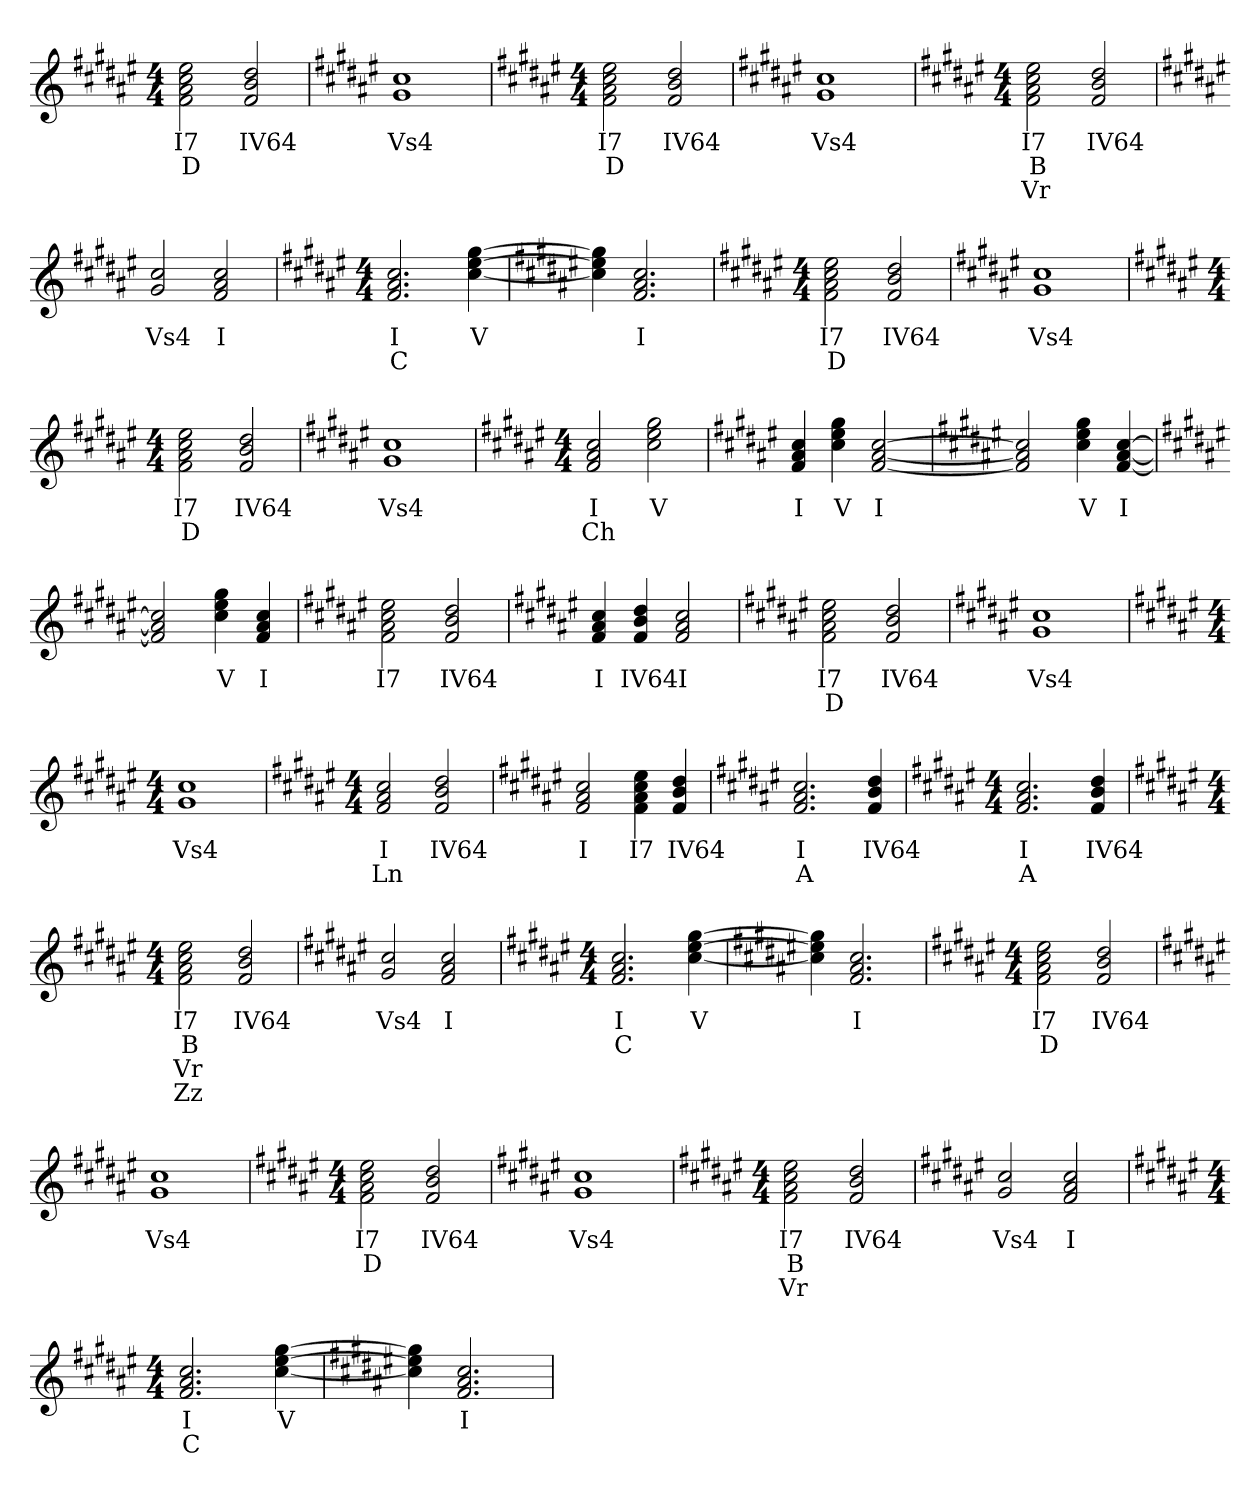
**kern	**text	**text	**text	**text
*part1	*part1	*part1	*part1	*part1
*staff1	*staff1	*staff1	*staff1	*staff1
*k[f#c#g#d#a#e#]	*	*	*	*
*F#:	*	*	*	*
*M4/4	*	*	*	*
=	=	=	=	=
2f# 2a# 2cc# 2ee#	I7	D	.	.
2f# 2b 2dd#	IV64	.	.	.
=	=	=	=	=
*k[f#c#g#d#a#e#]	*	*	*	*
*F#:	*	*	*	*
1g# 1cc#	Vs4	.	.	.
=	=	=	=	=
*k[f#c#g#d#a#e#]	*	*	*	*
*F#:	*	*	*	*
*M4/4	*	*	*	*
2f# 2a# 2cc# 2ee#	I7	D	.	.
2f# 2b 2dd#	IV64	.	.	.
=	=	=	=	=
*k[f#c#g#d#a#e#]	*	*	*	*
*F#:	*	*	*	*
1g# 1cc#	Vs4	.	.	.
=	=	=	=	=
*k[f#c#g#d#a#e#]	*	*	*	*
*F#:	*	*	*	*
*M4/4	*	*	*	*
2f# 2a# 2cc# 2ee#	I7	B	Vr	.
2f# 2b 2dd#	IV64	.	.	.
=	=	=	=	=
*k[f#c#g#d#a#e#]	*	*	*	*
*F#:	*	*	*	*
2g# 2cc#	Vs4	.	.	.
2f# 2a# 2cc#	I	.	.	.
=	=	=	=	=
*k[f#c#g#d#a#e#]	*	*	*	*
*F#:	*	*	*	*
*M4/4	*	*	*	*
2.f# 2.a# 2.cc#	I	C	.	.
[4cc# [4ee# [4gg#	V	.	.	.
=	=	=	=	=
*k[f#c#g#d#a#e#]	*	*	*	*
*F#:	*	*	*	*
4cc#] 4ee#] 4gg#]	.	.	.	.
2.f# 2.a# 2.cc#	I	.	.	.
=	=	=	=	=
*k[f#c#g#d#a#e#]	*	*	*	*
*F#:	*	*	*	*
*M4/4	*	*	*	*
2f# 2a# 2cc# 2ee#	I7	D	.	.
2f# 2b 2dd#	IV64	.	.	.
=	=	=	=	=
*k[f#c#g#d#a#e#]	*	*	*	*
*F#:	*	*	*	*
1g# 1cc#	Vs4	.	.	.
=	=	=	=	=
*k[f#c#g#d#a#e#]	*	*	*	*
*F#:	*	*	*	*
*M4/4	*	*	*	*
2f# 2a# 2cc# 2ee#	I7	D	.	.
2f# 2b 2dd#	IV64	.	.	.
=	=	=	=	=
*k[f#c#g#d#a#e#]	*	*	*	*
*F#:	*	*	*	*
1g# 1cc#	Vs4	.	.	.
=	=	=	=	=
*k[f#c#g#d#a#e#]	*	*	*	*
*F#:	*	*	*	*
*M4/4	*	*	*	*
2f# 2a# 2cc#	I	Ch	.	.
2cc# 2ee# 2gg#	V	.	.	.
=	=	=	=	=
*k[f#c#g#d#a#e#]	*	*	*	*
*F#:	*	*	*	*
4f# 4a# 4cc#	I	.	.	.
4cc# 4ee# 4gg#	V	.	.	.
[2f# [2a# [2cc#	I	.	.	.
=	=	=	=	=
*k[f#c#g#d#a#e#]	*	*	*	*
*F#:	*	*	*	*
2f#] 2a#] 2cc#]	.	.	.	.
4cc# 4ee# 4gg#	V	.	.	.
[4f# [4a# [4cc#	I	.	.	.
=	=	=	=	=
*k[f#c#g#d#a#e#]	*	*	*	*
*F#:	*	*	*	*
2f#] 2a#] 2cc#]	.	.	.	.
4cc# 4ee# 4gg#	V	.	.	.
4f# 4a# 4cc#	I	.	.	.
=	=	=	=	=
*k[f#c#g#d#a#e#]	*	*	*	*
*F#:	*	*	*	*
2f# 2a# 2cc# 2ee#	I7	.	.	.
2f# 2b 2dd#	IV64	.	.	.
=	=	=	=	=
*k[f#c#g#d#a#e#]	*	*	*	*
*F#:	*	*	*	*
4f# 4a# 4cc#	I	.	.	.
4f# 4b 4dd#	IV64	.	.	.
2f# 2a# 2cc#	I	.	.	.
=	=	=	=	=
*k[f#c#g#d#a#e#]	*	*	*	*
*F#:	*	*	*	*
2f# 2a# 2cc# 2ee#	I7	D	.	.
2f# 2b 2dd#	IV64	.	.	.
=	=	=	=	=
*k[f#c#g#d#a#e#]	*	*	*	*
*F#:	*	*	*	*
1g# 1cc#	Vs4	.	.	.
=	=	=	=	=
*k[f#c#g#d#a#e#]	*	*	*	*
*F#:	*	*	*	*
*M4/4	*	*	*	*
1g# 1cc#	Vs4	.	.	.
=	=	=	=	=
*k[f#c#g#d#a#e#]	*	*	*	*
*F#:	*	*	*	*
*M4/4	*	*	*	*
2f# 2a# 2cc#	I	Ln	.	.
2f# 2b 2dd#	IV64	.	.	.
=	=	=	=	=
*k[f#c#g#d#a#e#]	*	*	*	*
*F#:	*	*	*	*
2f# 2a# 2cc#	I	.	.	.
4f# 4a# 4cc# 4ee#	I7	.	.	.
4f# 4b 4dd#	IV64	.	.	.
=	=	=	=	=
*k[f#c#g#d#a#e#]	*	*	*	*
*F#:	*	*	*	*
2.f# 2.a# 2.cc#	I	A	.	.
4f# 4b 4dd#	IV64	.	.	.
=	=	=	=	=
*k[f#c#g#d#a#e#]	*	*	*	*
*F#:	*	*	*	*
*M4/4	*	*	*	*
2.f# 2.a# 2.cc#	I	A	.	.
4f# 4b 4dd#	IV64	.	.	.
=	=	=	=	=
*k[f#c#g#d#a#e#]	*	*	*	*
*F#:	*	*	*	*
*M4/4	*	*	*	*
2f# 2a# 2cc# 2ee#	I7	B	Vr	Zz
2f# 2b 2dd#	IV64	.	.	.
=	=	=	=	=
*k[f#c#g#d#a#e#]	*	*	*	*
*F#:	*	*	*	*
2g# 2cc#	Vs4	.	.	.
2f# 2a# 2cc#	I	.	.	.
=	=	=	=	=
*k[f#c#g#d#a#e#]	*	*	*	*
*F#:	*	*	*	*
*M4/4	*	*	*	*
2.f# 2.a# 2.cc#	I	C	.	.
[4cc# [4ee# [4gg#	V	.	.	.
=	=	=	=	=
*k[f#c#g#d#a#e#]	*	*	*	*
*F#:	*	*	*	*
4cc#] 4ee#] 4gg#]	.	.	.	.
2.f# 2.a# 2.cc#	I	.	.	.
=	=	=	=	=
*k[f#c#g#d#a#e#]	*	*	*	*
*F#:	*	*	*	*
*M4/4	*	*	*	*
2f# 2a# 2cc# 2ee#	I7	D	.	.
2f# 2b 2dd#	IV64	.	.	.
=	=	=	=	=
*k[f#c#g#d#a#e#]	*	*	*	*
*F#:	*	*	*	*
1g# 1cc#	Vs4	.	.	.
=	=	=	=	=
*k[f#c#g#d#a#e#]	*	*	*	*
*F#:	*	*	*	*
*M4/4	*	*	*	*
2f# 2a# 2cc# 2ee#	I7	D	.	.
2f# 2b 2dd#	IV64	.	.	.
=	=	=	=	=
*k[f#c#g#d#a#e#]	*	*	*	*
*F#:	*	*	*	*
1g# 1cc#	Vs4	.	.	.
=	=	=	=	=
*k[f#c#g#d#a#e#]	*	*	*	*
*F#:	*	*	*	*
*M4/4	*	*	*	*
2f# 2a# 2cc# 2ee#	I7	B	Vr	.
2f# 2b 2dd#	IV64	.	.	.
=	=	=	=	=
*k[f#c#g#d#a#e#]	*	*	*	*
*F#:	*	*	*	*
2g# 2cc#	Vs4	.	.	.
2f# 2a# 2cc#	I	.	.	.
=	=	=	=	=
*k[f#c#g#d#a#e#]	*	*	*	*
*F#:	*	*	*	*
*M4/4	*	*	*	*
2.f# 2.a# 2.cc#	I	C	.	.
[4cc# [4ee# [4gg#	V	.	.	.
=	=	=	=	=
*k[f#c#g#d#a#e#]	*	*	*	*
*F#:	*	*	*	*
4cc#] 4ee#] 4gg#]	.	.	.	.
2.f# 2.a# 2.cc#	I	.	.	.
=	=	=	=	=
*-	*-	*-	*-	*-
